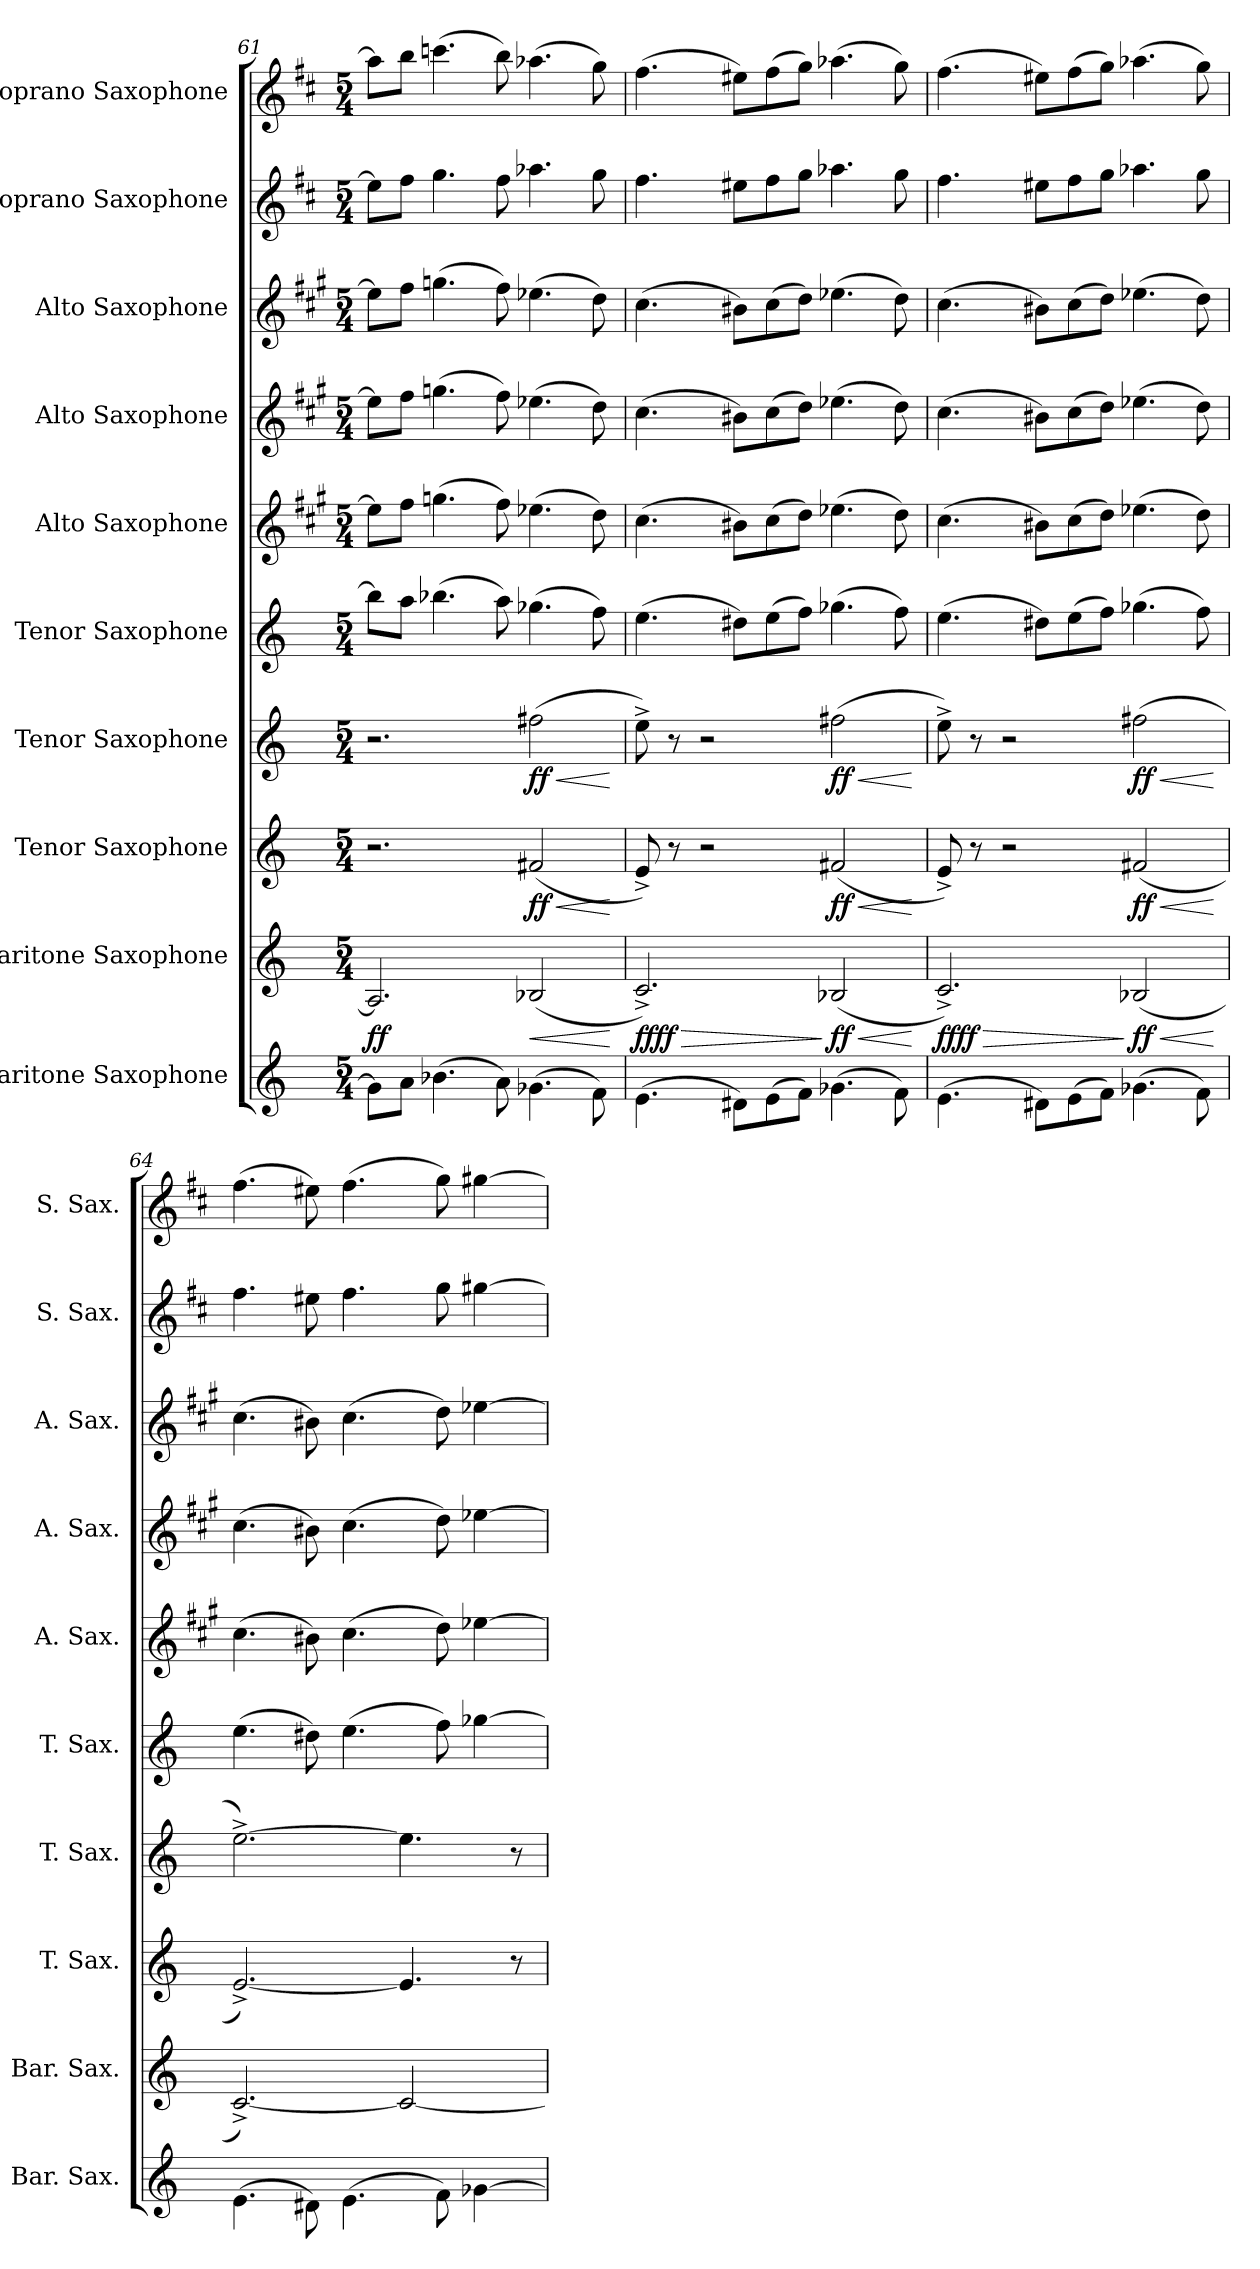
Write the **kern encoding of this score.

**kern	**kern	**dynam	**kern	**dynam	**kern	**dynam	**kern	**kern	**kern	**kern	**kern	**kern
*part10	*part9	*part9	*part8	*part8	*part7	*part7	*part6	*part5	*part4	*part3	*part2	*part1
*staff10	*staff9	*staff9	*staff8	*staff8	*staff7	*staff7	*staff6	*staff5	*staff4	*staff3	*staff2	*staff1
*I"Baritone Saxophone	*I"Baritone Saxophone	*	*I"Tenor Saxophone	*	*I"Tenor Saxophone	*	*I"Tenor Saxophone	*I"Alto Saxophone	*I"Alto Saxophone	*I"Alto Saxophone	*I"Soprano Saxophone	*I"Soprano Saxophone
*I'Bar. Sax.	*I'Bar. Sax.	*	*I'T. Sax.	*	*I'T. Sax.	*	*I'T. Sax.	*I'A. Sax.	*I'A. Sax.	*I'A. Sax.	*I'S. Sax.	*I'S. Sax.
*clefG2	*clefG2	*	*clefG2	*	*clefG2	*	*clefG2	*clefG2	*clefG2	*clefG2	*clefG2	*clefG2
*ITrd12c21	*ITrd12c21	*	*ITrd8c14	*	*ITrd8c14	*	*ITrd8c14	*ITrd5c9	*ITrd5c9	*ITrd5c9	*ITrd1c2	*ITrd1c2
*k[]	*k[]	*	*k[]	*	*k[]	*	*k[]	*k[]	*k[]	*k[]	*k[]	*k[]
*M5/4	*M5/4	*	*M5/4	*	*M5/4	*	*M5/4	*M5/4	*M5/4	*M5/4	*M5/4	*M5/4
=61	=61	=61	=61	=61	=61	=61	=61	=61	=61	=61	=61	=61
!	!	!LO:DY:b	!	!	!	!	!	!	!	!	!	!
8G\L]	2.AA/]	ff	2.r	.	2.r	.	8b\L]	8g\L]	8g\L]	8g\L]	8dd\L]	8gg\L]
8A\J	.	.	.	.	.	.	8a\J	8a\J	8a\J	8a\J	8ee\J	8aa\J
(4.B-X\	.	.	.	.	.	.	(4.b-X\	(4.b-X\	(4.b-X\	(4.b-X\	4.ff\	(4.bb-X\
8A\)	.	.	.	.	.	.	8a\)	8a\)	8a\)	8a\)	8ee\	8aa\)
!	!	!LO:HP:b	!	!LO:HP:b	!	!LO:HP:b	!	!	!	!	!	!
!	!	!	!	!LO:DY:n=1:b	!	!LO:DY:n=1:b	!	!	!	!	!	!
(4.G-X\	(2BB-X/	<	(2F#X/	< ff	(2f#X\	< ff	(4.g-X\	(4.g-X\	(4.g-X\	(4.g-X\	4.gg-X\	(4.gg-X\
8F\)	.	.	.	.	.	.	8f\)	8f\)	8f\)	8f\)	8ff\	8ff\)
.	.	[	.	[	.	[	.	.	.	.	.	.
=62	=62	=62	=62	=62	=62	=62	=62	=62	=62	=62	=62	=62
!	!	!LO:HP:b	!	!	!	!	!	!	!	!	!	!
!	!	!LO:DY:n=1:b	!	!	!	!	!	!	!	!	!	!
(4.E\	2.C^/)	> ffff	8E^/)	.	8e^\)	.	(4.e\	(4.e\	(4.e\	(4.e\	4.ee\	(4.ee\
.	.	.	8r	.	8r	.	.	.	.	.	.	.
.	.	.	2r	.	2r	.	.	.	.	.	.	.
8D#X\L)	.	.	.	.	.	.	8d#X\L)	8d#X\L)	8d#X\L)	8d#X\L)	8dd#X\L	8dd#X\L)
(8E\	.	.	.	.	.	.	(8e\	(8e\	(8e\	(8e\	8ee\	(8ee\
8F\J)	.	.	.	.	.	.	8f\J)	8f\J)	8f\J)	8f\J)	8ff\J	8ff\J)
!	!	!LO:HP:n=1:b	!	!LO:HP:b	!	!LO:HP:b	!	!	!	!	!	!
!	!	!LO:DY:n=2:b	!	!LO:DY:n=1:b	!	!LO:DY:n=1:b	!	!	!	!	!	!
(4.G-X\	(2BB-X/	] < ff	(2F#X/	< ff	(2f#X\	< ff	(4.g-X\	(4.g-X\	(4.g-X\	(4.g-X\	4.gg-X\	(4.gg-X\
8F\)	.	.	.	.	.	.	8f\)	8f\)	8f\)	8f\)	8ff\	8ff\)
.	.	[	.	[	.	[	.	.	.	.	.	.
=63	=63	=63	=63	=63	=63	=63	=63	=63	=63	=63	=63	=63
!	!	!LO:HP:b	!	!	!	!	!	!	!	!	!	!
!	!	!LO:DY:n=1:b	!	!	!	!	!	!	!	!	!	!
(4.E\	2.C^/)	> ffff	8E^/)	.	8e^\)	.	(4.e\	(4.e\	(4.e\	(4.e\	4.ee\	(4.ee\
.	.	.	8r	.	8r	.	.	.	.	.	.	.
.	.	.	2r	.	2r	.	.	.	.	.	.	.
8D#X\L)	.	.	.	.	.	.	8d#X\L)	8d#X\L)	8d#X\L)	8d#X\L)	8dd#X\L	8dd#X\L)
(8E\	.	.	.	.	.	.	(8e\	(8e\	(8e\	(8e\	8ee\	(8ee\
8F\J)	.	.	.	.	.	.	8f\J)	8f\J)	8f\J)	8f\J)	8ff\J	8ff\J)
!	!	!LO:HP:n=1:b	!	!LO:HP:b	!	!LO:HP:b	!	!	!	!	!	!
!	!	!LO:DY:n=2:b	!	!LO:DY:n=1:b	!	!LO:DY:n=1:b	!	!	!	!	!	!
(4.G-X\	(2BB-X/	] < ff	(2F#X/	< ff	(2f#X\	< ff	(4.g-X\	(4.g-X\	(4.g-X\	(4.g-X\	4.gg-X\	(4.gg-X\
8F\)	.	.	.	.	.	.	8f\)	8f\)	8f\)	8f\)	8ff\	8ff\)
.	.	[	.	[	.	[	.	.	.	.	.	.
=64	=64	=64	=64	=64	=64	=64	=64	=64	=64	=64	=64	=64
(4.E\	[2.C^/)	.	[2.E^/)	.	[2.e^\)	.	(4.e\	(4.e\	(4.e\	(4.e\	4.ee\	(4.ee\
8D#X\)	.	.	.	.	.	.	8d#X\)	8d#X\)	8d#X\)	8d#X\)	8dd#X\	8dd#X\)
(4.E\	.	.	.	.	.	.	(4.e\	(4.e\	(4.e\	(4.e\	4.ee\	(4.ee\
.	2C/_	.	4.E/]	.	4.e\]	.	.	.	.	.	.	.
8F\)	.	.	.	.	.	.	8f\)	8f\)	8f\)	8f\)	8ff\	8ff\)
[4G-X\	.	.	.	.	.	.	[4g-X\	[4g-X\	[4g-X\	[4g-X\	[4ff#X\	[4ff#X\
.	.	.	8r	.	8r	.	.	.	.	.	.	.
=	=	=	=	=	=	=	=	=	=	=	=	=
*-	*-	*-	*-	*-	*-	*-	*-	*-	*-	*-	*-	*-
